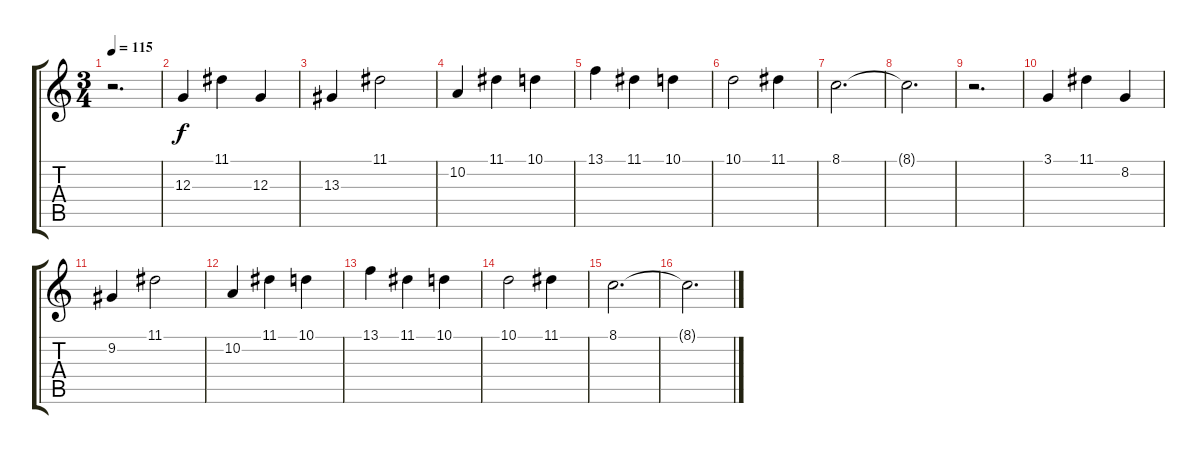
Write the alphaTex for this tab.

\track "" {instrument churchorgan}
\staff {score tabs}
\tuning (E4 B3 G3 D3 A2 E2) {hide}
\ts (3 4)
\tempo 115
\clef g2
\ks c
r.2{d dy f} |
12.3.4 11.1.4 12.3.4 |
13.3.4 11.1.2 |
10.2.4 11.1.4 10.1.4 |
13.1.4 11.1.4 10.1.4 |
10.1.2 11.1.4 |
8.1.2{d} |
8.1{t}.2{d} |
r.2{d} |
3.1.4 11.1.4 8.2.4 |
9.2.4 11.1.2 |
10.2.4 11.1.4 10.1.4 |
13.1.4 11.1.4 10.1.4 |
10.1.2 11.1.4 |
8.1.2{d} |
8.1{t}.2{d}
